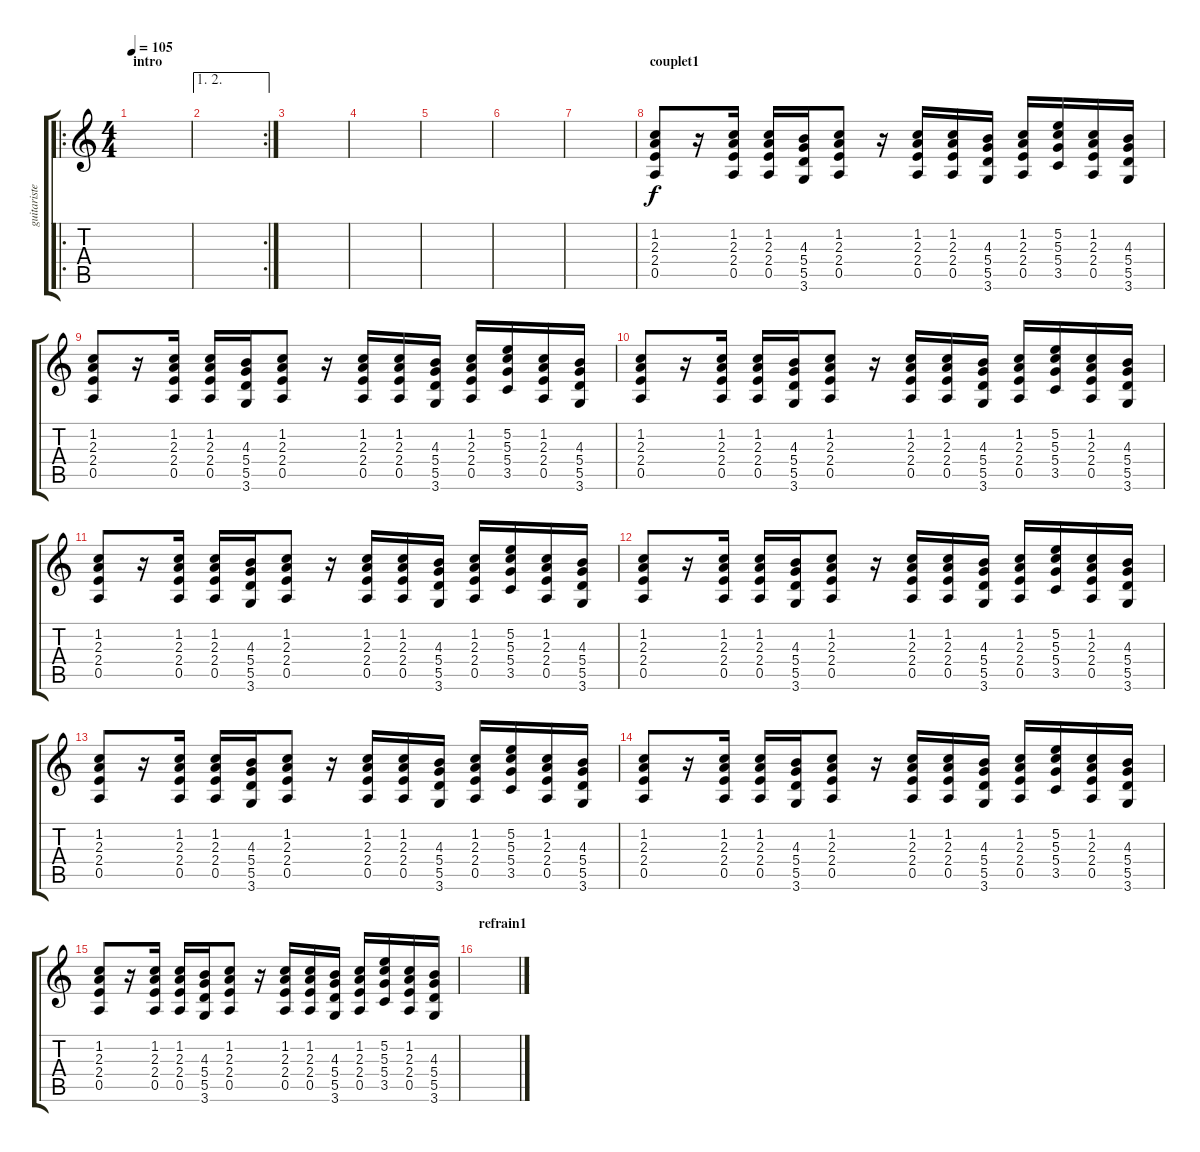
\track ("guitariste (solo)" "guitariste") {instrument distortionguitar}
\staff {score tabs}
\tuning (E4 B3 G3 D3 A2 E2) {hide}
\ro
\ts (4 4)
\section ("" "intro")
\tempo 105
\clef g2
\ks c
|
\ae (1 2)
\rc 2
|
|
|
|
|
|
\section ("" "couplet1")
(1.2 2.3 2.4 0.5).8 r.16 (1.2 2.3 2.4 0.5).16 (1.2 2.3 2.4 0.5).16 (4.3 5.4 5.5 3.6).16 (1.2 2.3 2.4 0.5).8 r.16 (1.2 2.3 2.4 0.5).16 (1.2 2.3 2.4 0.5).16 (4.3 5.4 5.5 3.6).16 (1.2 2.3 2.4 0.5).16 (5.2 5.3 5.4 3.5).16 (1.2 2.3 2.4 0.5).16 (4.3 5.4 5.5 3.6).16 |
(1.2 2.3 2.4 0.5).8 r.16 (1.2 2.3 2.4 0.5).16 (1.2 2.3 2.4 0.5).16 (4.3 5.4 5.5 3.6).16 (1.2 2.3 2.4 0.5).8 r.16 (1.2 2.3 2.4 0.5).16 (1.2 2.3 2.4 0.5).16 (4.3 5.4 5.5 3.6).16 (1.2 2.3 2.4 0.5).16 (5.2 5.3 5.4 3.5).16 (1.2 2.3 2.4 0.5).16 (4.3 5.4 5.5 3.6).16 |
(1.2 2.3 2.4 0.5).8 r.16 (1.2 2.3 2.4 0.5).16 (1.2 2.3 2.4 0.5).16 (4.3 5.4 5.5 3.6).16 (1.2 2.3 2.4 0.5).8 r.16 (1.2 2.3 2.4 0.5).16 (1.2 2.3 2.4 0.5).16 (4.3 5.4 5.5 3.6).16 (1.2 2.3 2.4 0.5).16 (5.2 5.3 5.4 3.5).16 (1.2 2.3 2.4 0.5).16 (4.3 5.4 5.5 3.6).16 |
(1.2 2.3 2.4 0.5).8 r.16 (1.2 2.3 2.4 0.5).16 (1.2 2.3 2.4 0.5).16 (4.3 5.4 5.5 3.6).16 (1.2 2.3 2.4 0.5).8 r.16 (1.2 2.3 2.4 0.5).16 (1.2 2.3 2.4 0.5).16 (4.3 5.4 5.5 3.6).16 (1.2 2.3 2.4 0.5).16 (5.2 5.3 5.4 3.5).16 (1.2 2.3 2.4 0.5).16 (4.3 5.4 5.5 3.6).16 |
(1.2 2.3 2.4 0.5).8 r.16 (1.2 2.3 2.4 0.5).16 (1.2 2.3 2.4 0.5).16 (4.3 5.4 5.5 3.6).16 (1.2 2.3 2.4 0.5).8 r.16 (1.2 2.3 2.4 0.5).16 (1.2 2.3 2.4 0.5).16 (4.3 5.4 5.5 3.6).16 (1.2 2.3 2.4 0.5).16 (5.2 5.3 5.4 3.5).16 (1.2 2.3 2.4 0.5).16 (4.3 5.4 5.5 3.6).16 |
(1.2 2.3 2.4 0.5).8 r.16 (1.2 2.3 2.4 0.5).16 (1.2 2.3 2.4 0.5).16 (4.3 5.4 5.5 3.6).16 (1.2 2.3 2.4 0.5).8 r.16 (1.2 2.3 2.4 0.5).16 (1.2 2.3 2.4 0.5).16 (4.3 5.4 5.5 3.6).16 (1.2 2.3 2.4 0.5).16 (5.2 5.3 5.4 3.5).16 (1.2 2.3 2.4 0.5).16 (4.3 5.4 5.5 3.6).16 |
(1.2 2.3 2.4 0.5).8 r.16 (1.2 2.3 2.4 0.5).16 (1.2 2.3 2.4 0.5).16 (4.3 5.4 5.5 3.6).16 (1.2 2.3 2.4 0.5).8 r.16 (1.2 2.3 2.4 0.5).16 (1.2 2.3 2.4 0.5).16 (4.3 5.4 5.5 3.6).16 (1.2 2.3 2.4 0.5).16 (5.2 5.3 5.4 3.5).16 (1.2 2.3 2.4 0.5).16 (4.3 5.4 5.5 3.6).16 |
(1.2 2.3 2.4 0.5).8 r.16 (1.2 2.3 2.4 0.5).16 (1.2 2.3 2.4 0.5).16 (4.3 5.4 5.5 3.6).16 (1.2 2.3 2.4 0.5).8 r.16 (1.2 2.3 2.4 0.5).16 (1.2 2.3 2.4 0.5).16 (4.3 5.4 5.5 3.6).16 (1.2 2.3 2.4 0.5).16 (5.2 5.3 5.4 3.5).16 (1.2 2.3 2.4 0.5).16 (4.3 5.4 5.5 3.6).16 |
\section ("" "refrain1")
